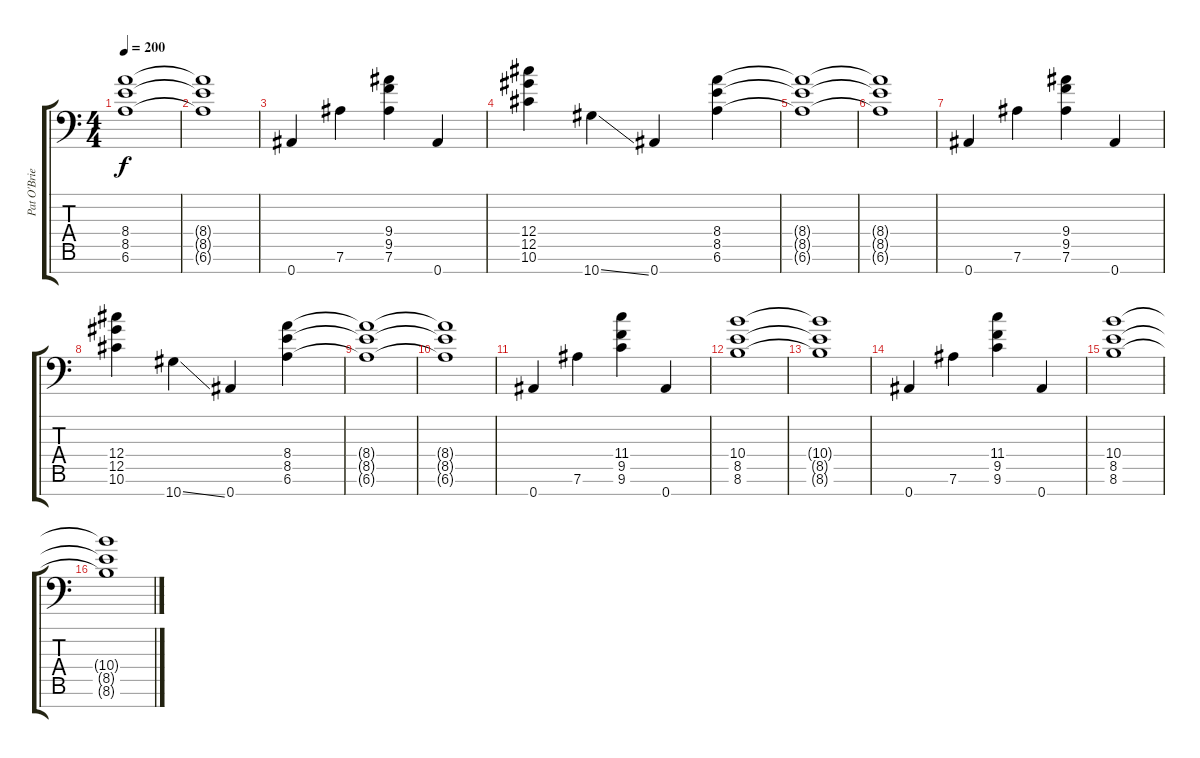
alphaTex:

\track ("Pat O'Brien" "Pat O'Brie") {instrument distortionguitar}
\staff {score tabs}
\tuning (Eb4 Bb3 Gb3 Db3 Ab2 Eb2 Bb1) {hide}
\ts (4 4)
\tempo 200
\clef f4
\ks c
(8.4{t} 8.5{t} 6.6{t}).1{dy f} |
(8.4{t} 8.5{t} 6.6{t}).1 |
0.7.4 7.6.4 (9.4 9.5 7.6).4 0.7.4 |
(12.4 12.5 10.6).4 10.7{ss}.4 0.7.4 (8.4 8.5 6.6).4 |
(8.4{t} 8.5{t} 6.6{t}).1 |
(8.4{t} 8.5{t} 6.6{t}).1 |
0.7.4 7.6.4 (9.4 9.5 7.6).4 0.7.4 |
(12.4 12.5 10.6).4 10.7{ss}.4 0.7.4 (8.4 8.5 6.6).4 |
(8.4{t} 8.5{t} 6.6{t}).1 |
(8.4{t} 8.5{t} 6.6{t}).1 |
0.7.4 7.6.4 (11.4 9.5 9.6).4 0.7.4 |
(10.4 8.5 8.6).1 |
(10.4{t} 8.5{t} 8.6{t}).1 |
0.7.4 7.6.4 (11.4 9.5 9.6).4 0.7.4 |
(10.4 8.5 8.6).1 |
(10.4{t} 8.5{t} 8.6{t}).1
